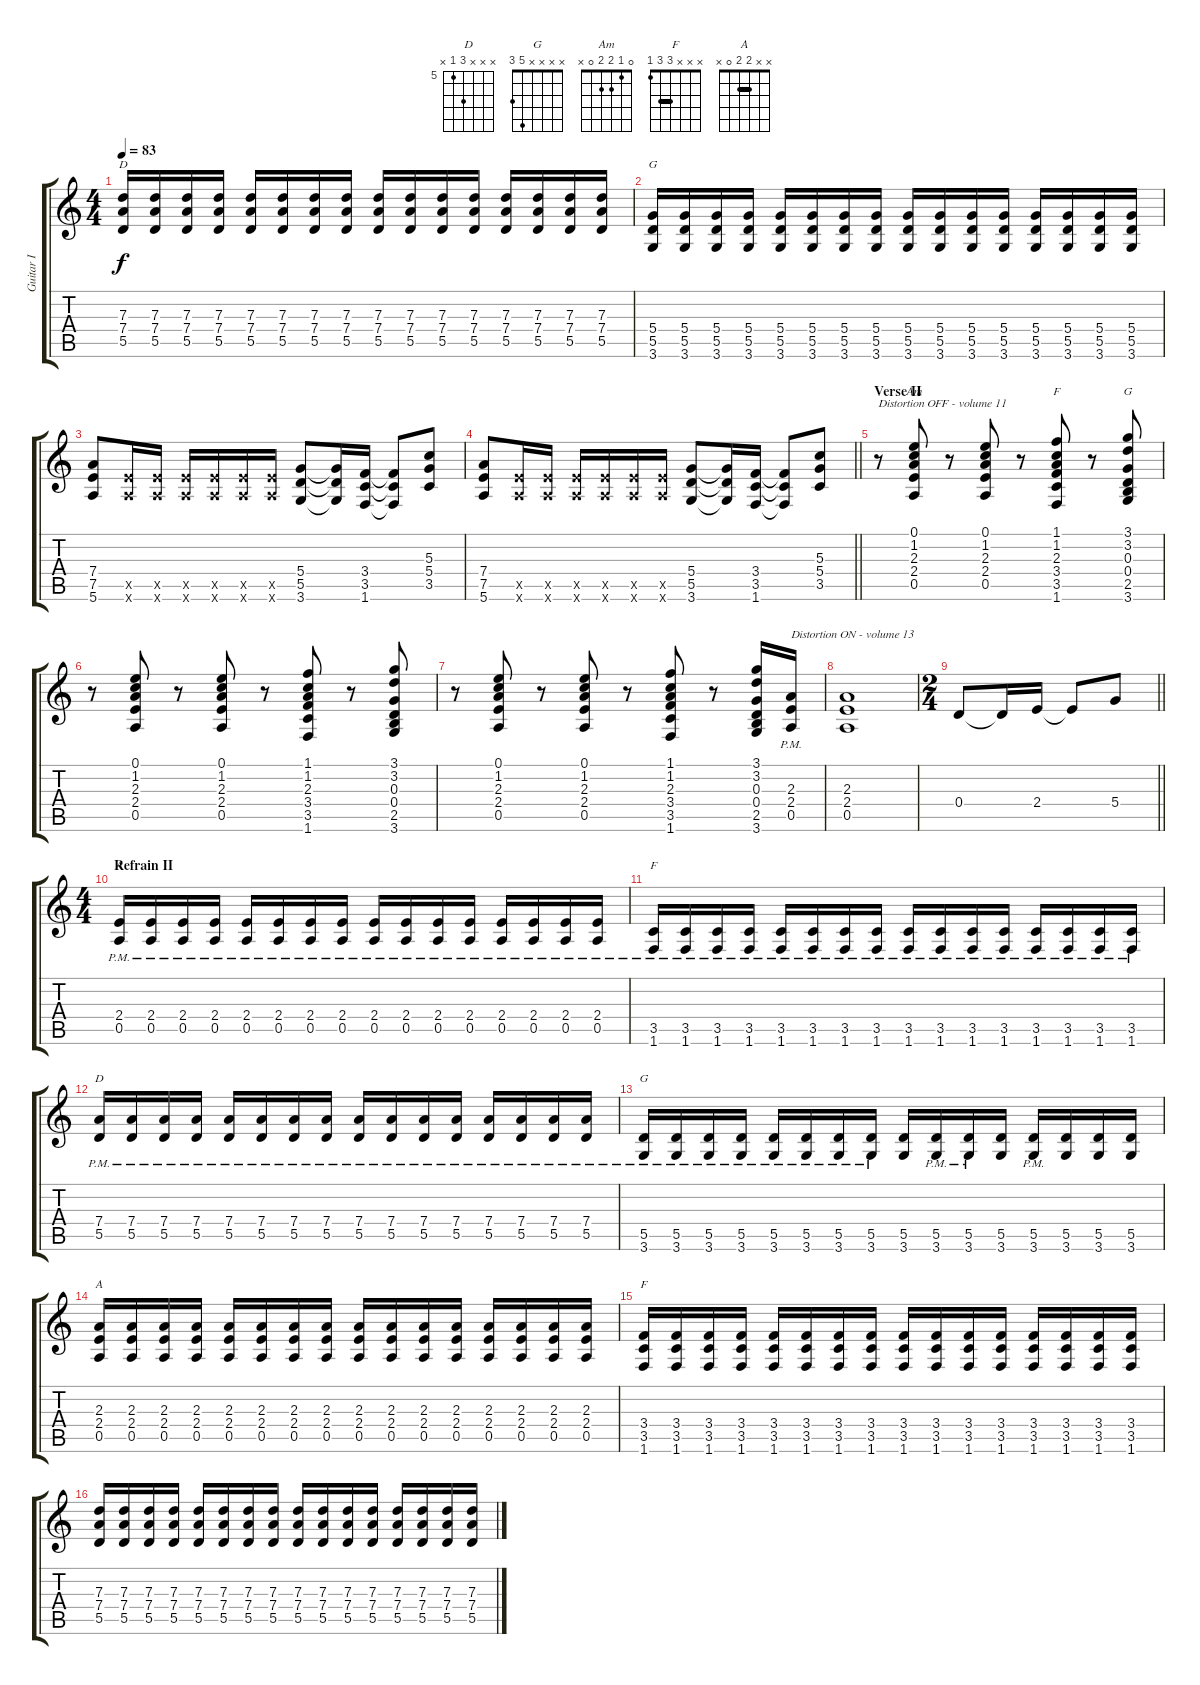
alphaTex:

\track ("Guitar I" "Guitar I") {instrument acousticguitarsteel}
\staff {score tabs}
\tuning (E4 B3 G3 D3 A2 E2) {hide}
\chord ("D" x x 7 7 5 x) {firstfret 5 barre 7}
\chord ("G" x x x 5 5 3) {barre 5}
\chord ("Am" 0 1 2 2 0 x)
\chord ("F" 1 1 2 3 3 1) {barre 1}
\chord ("G" 3 3 0 0 2 3) {barre 3}
\chord ("A" x x x 2 0 x)
\chord ("F" x x x x 3 1)
\chord ("D" x x x 7 5 x) {firstfret 5}
\chord ("G" x x x x 5 3)
\chord ("A" x x 2 2 0 x) {barre 2}
\chord ("F" x x x 3 3 1) {barre 3}
\ts (4 4)
\tempo 83
\clef g2
\ks c
(7.3 7.4 5.5).16{ch "D" dy f} (7.3 7.4 5.5).16 (7.3 7.4 5.5).16 (7.3 7.4 5.5).16 (7.3 7.4 5.5).16 (7.3 7.4 5.5).16 (7.3 7.4 5.5).16 (7.3 7.4 5.5).16 (7.3 7.4 5.5).16 (7.3 7.4 5.5).16 (7.3 7.4 5.5).16 (7.3 7.4 5.5).16 (7.3 7.4 5.5).16 (7.3 7.4 5.5).16 (7.3 7.4 5.5).16 (7.3 7.4 5.5).16 |
(5.4 5.5 3.6).16{ch "G"} (5.4 5.5 3.6).16 (5.4 5.5 3.6).16 (5.4 5.5 3.6).16 (5.4 5.5 3.6).16 (5.4 5.5 3.6).16 (5.4 5.5 3.6).16 (5.4 5.5 3.6).16 (5.4 5.5 3.6).16 (5.4 5.5 3.6).16 (5.4 5.5 3.6).16 (5.4 5.5 3.6).16 (5.4 5.5 3.6).16 (5.4 5.5 3.6).16 (5.4 5.5 3.6).16 (5.4 5.5 3.6).16 |
(7.4 7.5 5.6).8 (7.5{x} 5.6{x}).16 (7.5{x} 5.6{x}).16 (7.5{x} 5.6{x}).16 (7.5{x} 5.6{x}).16 (7.5{x} 5.6{x}).16 (7.5{x} 5.6{x}).16 (5.4 5.5 3.6).8 (5.4{t} 5.5{t} 3.6{t}).16 (3.4 3.5 1.6).16 (3.4{t} 3.5{t} 1.6{t}).8 (5.3 5.4 3.5).8 |
\barLineRight lightlight
(7.4 7.5 5.6).8 (7.5{x} 5.6{x}).16 (7.5{x} 5.6{x}).16 (7.5{x} 5.6{x}).16 (7.5{x} 5.6{x}).16 (7.5{x} 5.6{x}).16 (7.5{x} 5.6{x}).16 (5.4 5.5 3.6).8 (5.4{t} 5.5{t} 3.6{t}).16 (3.4 3.5 1.6).16 (3.4{t} 3.5{t} 1.6{t}).8 (5.3 5.4 3.5).8 |
\section ("" "Verse II")
r.8{txt "Distortion OFF - volume 11" volume 11 instrument acousticguitarsteel} (0.1 1.2 2.3 2.4 0.5).8{ch "Am"} r.8 (0.1 1.2 2.3 2.4 0.5).8 r.8 (1.1 1.2 2.3 3.4 3.5 1.6).8{ch "F"} r.8 (3.1 3.2 0.3 0.4 2.5 3.6).8{ch "G"} |
r.8 (0.1 1.2 2.3 2.4 0.5).8 r.8 (0.1 1.2 2.3 2.4 0.5).8 r.8 (1.1 1.2 2.3 3.4 3.5 1.6).8 r.8 (3.1 3.2 0.3 0.4 2.5 3.6).8 |
r.8 (0.1 1.2 2.3 2.4 0.5).8 r.8 (0.1 1.2 2.3 2.4 0.5).8 r.8 (1.1 1.2 2.3 3.4 3.5 1.6).8 r.8 (3.1 3.2 0.3 0.4 2.5 3.6).16 (2.3 2.4 0.5{pm}).16{txt "Distortion ON - volume 13" volume 13 instrument distortionguitar} |
(2.3 2.4 0.5).1 |
\ts (2 4)
\barLineRight lightlight
0.4.8 0.4{t}.16 2.4.16 2.4{t}.8 5.4.8 |
\ts (4 4)
\section ("" "Refrain II")
(2.4{pm} 0.5{pm}).16{ch "A"} (2.4{pm} 0.5{pm}).16 (2.4{pm} 0.5{pm}).16 (2.4{pm} 0.5{pm}).16 (2.4{pm} 0.5{pm}).16 (2.4{pm} 0.5{pm}).16 (2.4{pm} 0.5{pm}).16 (2.4{pm} 0.5{pm}).16 (2.4{pm} 0.5{pm}).16 (2.4{pm} 0.5{pm}).16 (2.4{pm} 0.5{pm}).16 (2.4{pm} 0.5{pm}).16 (2.4{pm} 0.5{pm}).16 (2.4{pm} 0.5{pm}).16 (2.4{pm} 0.5{pm}).16 (2.4{pm} 0.5{pm}).16 |
(3.5{pm} 1.6{pm}).16{ch "F"} (3.5{pm} 1.6{pm}).16 (3.5{pm} 1.6{pm}).16 (3.5{pm} 1.6{pm}).16 (3.5{pm} 1.6{pm}).16 (3.5{pm} 1.6{pm}).16 (3.5{pm} 1.6{pm}).16 (3.5{pm} 1.6{pm}).16 (3.5{pm} 1.6{pm}).16 (3.5{pm} 1.6{pm}).16 (3.5{pm} 1.6{pm}).16 (3.5{pm} 1.6{pm}).16 (3.5{pm} 1.6{pm}).16 (3.5{pm} 1.6{pm}).16 (3.5{pm} 1.6{pm}).16 (3.5{pm} 1.6{pm}).16 |
(7.4{pm} 5.5{pm}).16{ch "D"} (7.4{pm} 5.5{pm}).16 (7.4{pm} 5.5{pm}).16 (7.4{pm} 5.5{pm}).16 (7.4{pm} 5.5{pm}).16 (7.4{pm} 5.5{pm}).16 (7.4{pm} 5.5{pm}).16 (7.4{pm} 5.5{pm}).16 (7.4{pm} 5.5{pm}).16 (7.4{pm} 5.5{pm}).16 (7.4{pm} 5.5{pm}).16 (7.4{pm} 5.5{pm}).16 (7.4{pm} 5.5{pm}).16 (7.4{pm} 5.5{pm}).16 (7.4{pm} 5.5{pm}).16 (7.4{pm} 5.5{pm}).16 |
(5.5{pm} 3.6{pm}).16{ch "G"} (5.5{pm} 3.6{pm}).16 (5.5{pm} 3.6{pm}).16 (5.5{pm} 3.6{pm}).16 (5.5{pm} 3.6{pm}).16 (5.5{pm} 3.6{pm}).16 (5.5{pm} 3.6{pm}).16 (5.5{pm} 3.6{pm}).16 (5.5 3.6).16 (5.5{pm} 3.6{pm}).16 (5.5{pm} 3.6{pm}).16 (5.5 3.6).16 (5.5{pm} 3.6{pm}).16 (5.5 3.6).16 (5.5 3.6).16 (5.5 3.6).16 |
(2.3 2.4 0.5).16{ch "A"} (2.3 2.4 0.5).16 (2.3 2.4 0.5).16 (2.3 2.4 0.5).16 (2.3 2.4 0.5).16 (2.3 2.4 0.5).16 (2.3 2.4 0.5).16 (2.3 2.4 0.5).16 (2.3 2.4 0.5).16 (2.3 2.4 0.5).16 (2.3 2.4 0.5).16 (2.3 2.4 0.5).16 (2.3 2.4 0.5).16 (2.3 2.4 0.5).16 (2.3 2.4 0.5).16 (2.3 2.4 0.5).16 |
(3.4 3.5 1.6).16{ch "F"} (3.4 3.5 1.6).16 (3.4 3.5 1.6).16 (3.4 3.5 1.6).16 (3.4 3.5 1.6).16 (3.4 3.5 1.6).16 (3.4 3.5 1.6).16 (3.4 3.5 1.6).16 (3.4 3.5 1.6).16 (3.4 3.5 1.6).16 (3.4 3.5 1.6).16 (3.4 3.5 1.6).16 (3.4 3.5 1.6).16 (3.4 3.5 1.6).16 (3.4 3.5 1.6).16 (3.4 3.5 1.6).16 |
(7.3 7.4 5.5).16 (7.3 7.4 5.5).16 (7.3 7.4 5.5).16 (7.3 7.4 5.5).16 (7.3 7.4 5.5).16 (7.3 7.4 5.5).16 (7.3 7.4 5.5).16 (7.3 7.4 5.5).16 (7.3 7.4 5.5).16 (7.3 7.4 5.5).16 (7.3 7.4 5.5).16 (7.3 7.4 5.5).16 (7.3 7.4 5.5).16 (7.3 7.4 5.5).16 (7.3 7.4 5.5).16 (7.3 7.4 5.5).16
